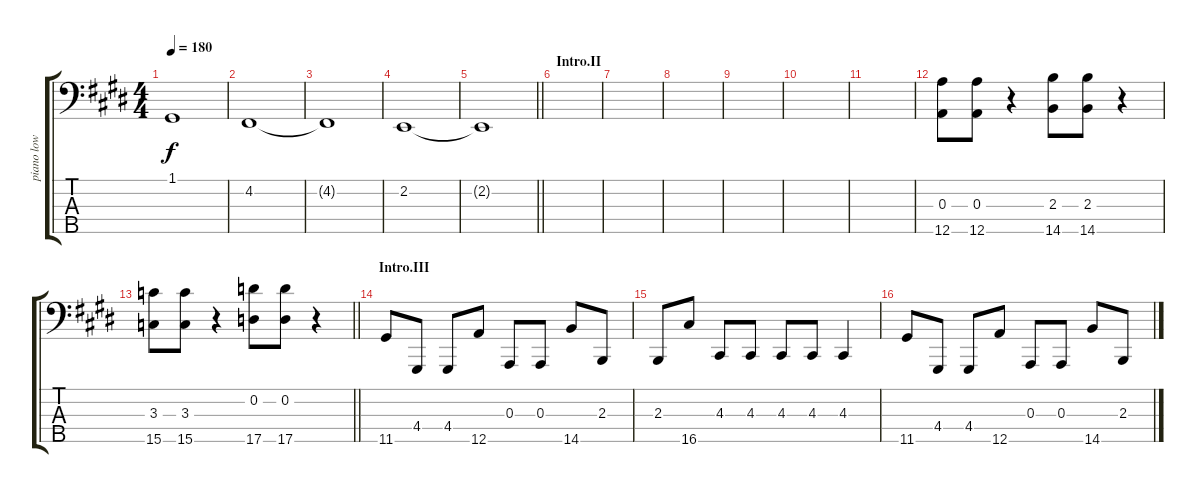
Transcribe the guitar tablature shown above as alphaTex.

\track ("piano low" "piano low") {instrument electricgrandpiano}
\staff {score tabs}
\tuning (G2 D2 A1 E1 A-1) {hide}
\ts (4 4)
\tempo 180
\clef f4
\ks e
1.1{t}.1{dy f} |
4.2.1 |
4.2{t}.1 |
2.2.1 |
\barLineRight lightlight
2.2{t}.1 |
\section ("" "Intro.II")
|
|
|
|
|
|
(0.3 12.5).8{ot 8vb} (0.3 12.5).8{ot 8vb} r.4{ot 8vb} (2.3 14.5).8{ot 8vb} (2.3 14.5).8{ot 8vb} r.4{ot 8vb} |
\barLineRight lightlight
(3.3 15.5).8{ot 8vb} (3.3 15.5).8{ot 8vb} r.4{ot 8vb} (0.2 17.5).8{ot 8vb} (0.2 17.5).8{ot 8vb} r.4{ot 8vb} |
\section ("" "Intro.III")
11.5.8 4.4.8 4.4.8 12.5.8 0.3.8 0.3.8 14.5.8 2.3.8 |
2.3.8 16.5.8 4.3.8 4.3.8 4.3.8 4.3.8 4.3.4 |
11.5.8 4.4.8 4.4.8 12.5.8 0.3.8 0.3.8 14.5.8 2.3.8
